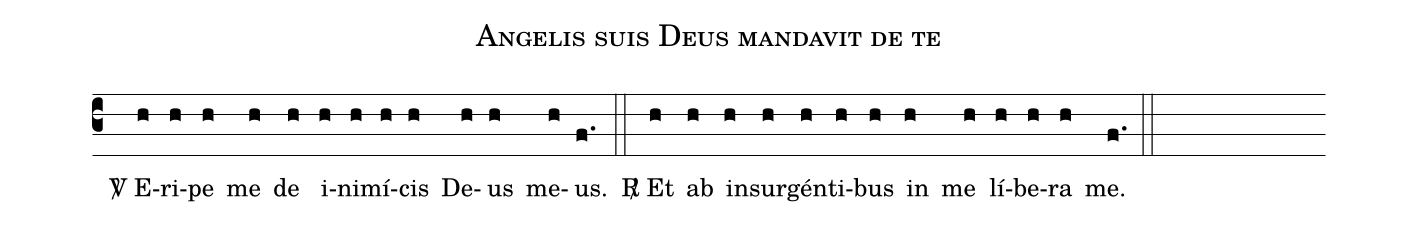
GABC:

name: Angelis suis Deus mandavit de te;
office-part: versicle and response after Vesper hymn Audi, benigne conditor;
%%
% The syntax in this part is called gabc. Please refer to http://home.gna.org/gregorio/gabc/#basis

%Angelis súis Déus mandávit de te.
%Ut custódiant te in ómnibus víis túis.

(c3) () <sp>V/</sp>~{E}(h)ri(h)pe(h) me(h) de(h) i(h)ni(h)mí(h)cis(h) De(h)us(h) me(h)us.(f.) (::)
<sp>R/</sp>~Et(h) ab(h) in(h)sur(h)gén(h)ti(h)bus(h) in(h) me(h) lí(h)be(h)ra(h) me.(f.) (::)
